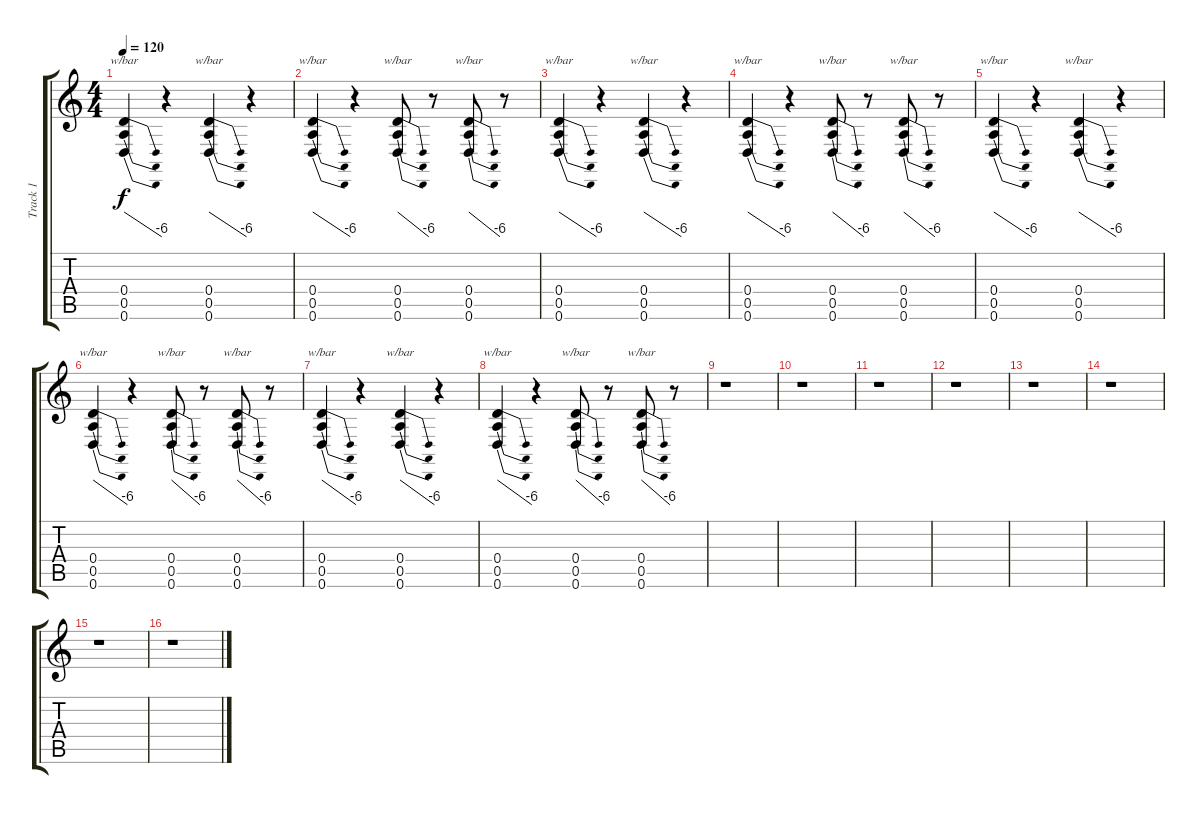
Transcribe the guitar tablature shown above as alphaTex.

\track ("Track 1" "Track 1") {instrument distortionguitar}
\staff {score tabs}
\tuning (E4 B3 G3 D3 A2 D2) {hide}
\ts (4 4)
\tempo 120
\clef g2
\ks c
(0.4 0.5 0.6).4{tbe (dive default 0 0 60 -24) dy f} r.4 (0.4 0.5 0.6).4{tbe (dive default 0 0 60 -24)} r.4 |
(0.4 0.5 0.6).4{tbe (dive default 0 0 60 -24)} r.4 (0.4 0.5 0.6).8{tbe (dive default 0 0 60 -24)} r.8 (0.4 0.5 0.6).8{tbe (dive default 0 0 60 -24)} r.8 |
(0.4 0.5 0.6).4{tbe (dive default 0 0 60 -24)} r.4 (0.4 0.5 0.6).4{tbe (dive default 0 0 60 -24)} r.4 |
(0.4 0.5 0.6).4{tbe (dive default 0 0 60 -24)} r.4 (0.4 0.5 0.6).8{tbe (dive default 0 0 60 -24)} r.8 (0.4 0.5 0.6).8{tbe (dive default 0 0 60 -24)} r.8 |
(0.4 0.5 0.6).4{tbe (dive default 0 0 60 -24)} r.4 (0.4 0.5 0.6).4{tbe (dive default 0 0 60 -24)} r.4 |
(0.4 0.5 0.6).4{tbe (dive default 0 0 60 -24)} r.4 (0.4 0.5 0.6).8{tbe (dive default 0 0 60 -24)} r.8 (0.4 0.5 0.6).8{tbe (dive default 0 0 60 -24)} r.8 |
(0.4 0.5 0.6).4{tbe (dive default 0 0 60 -24)} r.4 (0.4 0.5 0.6).4{tbe (dive default 0 0 60 -24)} r.4 |
(0.4 0.5 0.6).4{tbe (dive default 0 0 60 -24)} r.4 (0.4 0.5 0.6).8{tbe (dive default 0 0 60 -24)} r.8 (0.4 0.5 0.6).8{tbe (dive default 0 0 60 -24)} r.8 |
r.1 |
r.1 |
r.1 |
r.1 |
r.1 |
r.1 |
r.1 |
r.1
